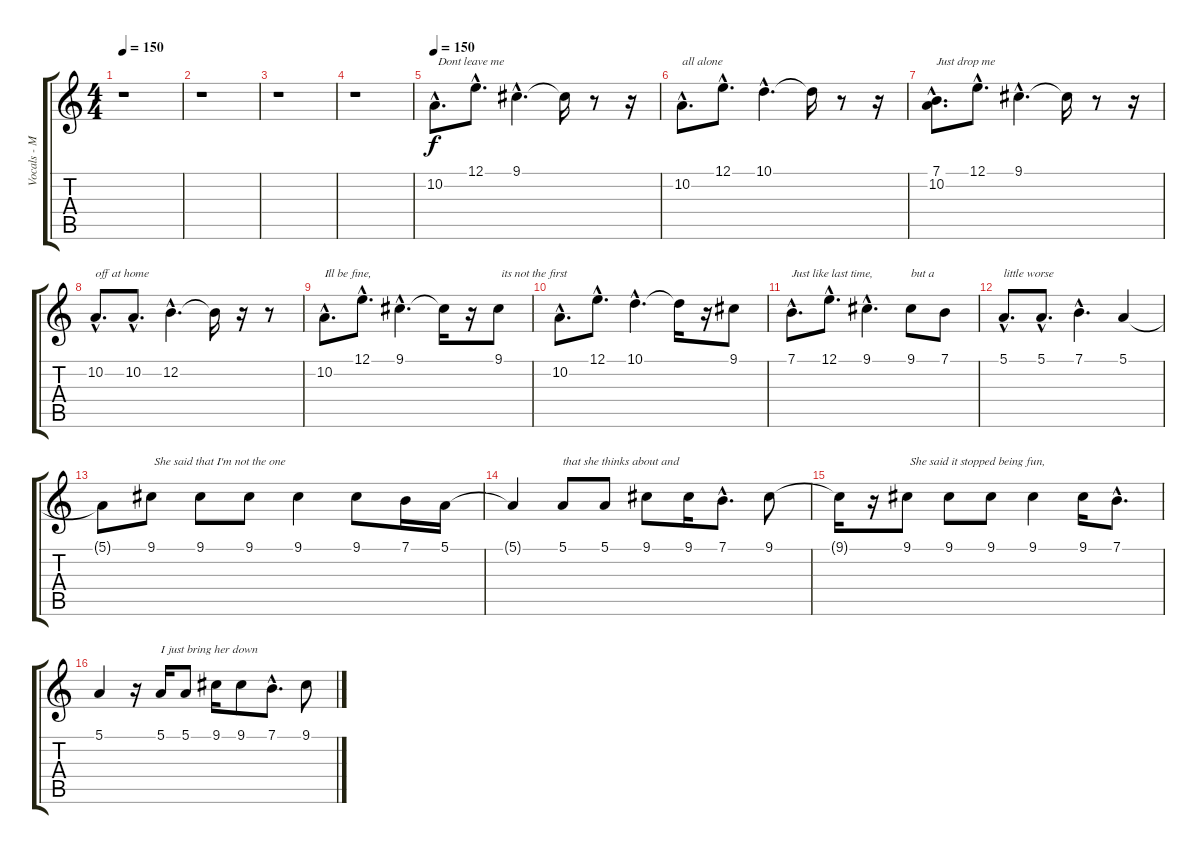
\track ("Vocals - Mark " "Vocals - M") {instrument sopranosax}
\staff {score tabs}
\tuning (E4 B3 G3 D3 A2 E2) {hide}
\ts (4 4)
\tempo 150
\clef g2
\ks c
r.1{dy f} |
r.1 |
r.1 |
r.1 |
\tempo 150
10.2{hac}.8{d txt " Dont leave me "} 12.1{hac}.8{d} 9.1{hac}.4{d} 9.1{t}.16 r.8 r.16 |
10.2{hac}.8{d txt "all alone"} 12.1{hac}.8{d} 10.1{hac}.4{d} 10.1{t}.16 r.8 r.16 |
(7.1{hac} 10.2{hac}).8{d txt "Just drop me "} 12.1{hac}.8{d} 9.1{hac}.4{d} 9.1{t}.16 r.8 r.16 |
10.2{hac}.8{d txt "off at home"} 10.2{hac}.8{d} 12.2{hac}.4{d} 12.2{t}.16 r.16 r.8 |
10.2{hac}.8{d txt "Ill be fine,"} 12.1{hac}.8{d} 9.1{hac}.4{d} 9.1{t}.16 r.16 9.1.8{txt " its not the first"} |
10.2{hac}.8{d} 12.1{hac}.8{d} 10.1{hac}.4{d} 10.1{t}.16 r.16 9.1.8 |
7.1{hac}.8{d txt "Just like last time, "} 12.1{hac}.8{d} 9.1{hac}.4{d} 9.1.8{txt "but a "} 7.1.8 |
5.1{hac}.8{d txt "little worse"} 5.1{hac}.8{d} 7.1{hac}.4{d} 5.1.4 |
5.1{t}.8 9.1.8{txt " She said that I'm not the one "} 9.1.8 9.1.8 9.1.4 9.1.8 7.1.16 5.1.16 |
5.1{t}.4 5.1.8{txt "that she thinks about and"} 5.1.8 9.1.8 9.1.16 7.1{hac}.8{d} 9.1.8 |
9.1{t}.16 r.16 9.1.8{txt " She said it stopped being fun, "} 9.1.8 9.1.8 9.1.4 9.1.16 7.1{hac}.8{d} |
5.1.4 r.16 5.1.16{txt "I just bring her down"} 5.1.8 9.1.16 9.1.8 7.1{hac}.8{d} 9.1.8
